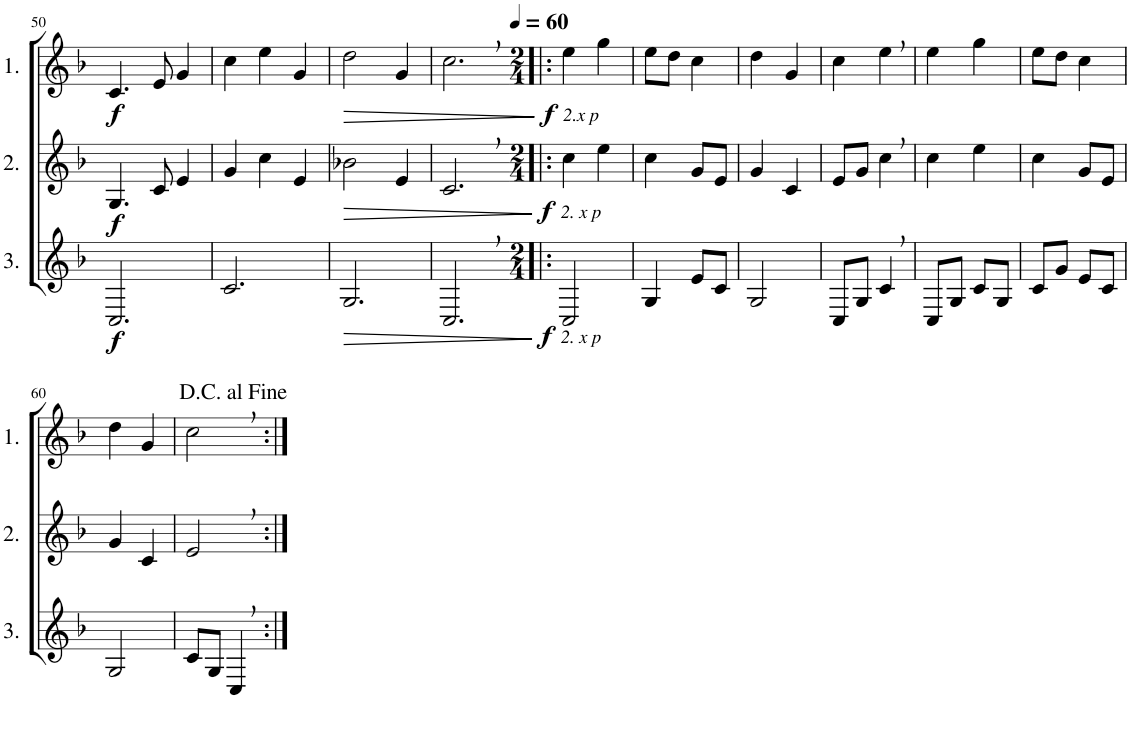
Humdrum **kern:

**kern	**dynam	**kern	**dynam	**kern	**dynam
*part3	*part3	*part2	*part2	*part1	*part1
*staff3	*staff3	*staff2	*staff2	*staff1	*staff1
*I"3.	*	*I"2.	*	*I"1.	*
!!LO:PB:g=z
*clefG2	*	*clefG2	*	*clefG2	*
*Trd4c7	*	*Trd4c7	*	*Trd4c7	*
*k[b-]	*	*k[b-]	*	*k[b-]	*
*M3/4	*	*M3/4	*	*M3/4	*
=50	=50	=50	=50	=50	=50
!	!LO:DY:b	!	!LO:DY:b	!	!LO:DY:b
2.C/	f	4.G/	f	4.c/	f
.	.	8c/	.	8e/	.
.	.	4e/	.	4g/	.
=51	=51	=51	=51	=51	=51
2.c/	.	4g/	.	4cc\	.
.	.	4cc\	.	4ee\	.
.	.	4e/	.	4g/	.
=52	=52	=52	=52	=52	=52
!	!LO:HP:b	!	!LO:HP:b	!	!LO:HP:b
2.G/	>	2b-X\	>	2dd\	>
.	.	4e/	.	4g/	.
=53	=53	=53	=53	=53	=53
2.C,/	.	2.c,/	.	2.cc,\	.
.	]	.	]	.	]
=54!|:	=54!|:	=54!|:	=54!|:	=54!|:	=54!|:
*M2/4	*	*M2/4	*	*M2/4	*
*	*	*	*	*MM60	*
!	!LO:DY:b	!	!	!	!
!	!LO:DY:n=1:b	!	!LO:DY:b	!	!
!	!	!	!LO:DY:n=1:b	!	!LO:DY:b
!	!	!	!	!	!LO:DY:n=1:b
2C/	f other-dynamics	4cc\	f other-dynamics	4ee\	f other-dynamics
.	.	4ee\	.	4gg\	.
=55	=55	=55	=55	=55	=55
4G/	.	4cc\	.	8ee\L	.
.	.	.	.	8dd\J	.
8e/L	.	8g/L	.	4cc\	.
8c/J	.	8e/J	.	.	.
=56	=56	=56	=56	=56	=56
2G/	.	4g/	.	4dd\	.
.	.	4c/	.	4g/	.
=57	=57	=57	=57	=57	=57
8C/L	.	8e/L	.	4cc\	.
8G/J	.	8g/J	.	.	.
4c,/	.	4cc,\	.	4ee,\	.
=58	=58	=58	=58	=58	=58
8C/L	.	4cc\	.	4ee\	.
8G/J	.	.	.	.	.
8c/L	.	4ee\	.	4gg\	.
8G/J	.	.	.	.	.
=59	=59	=59	=59	=59	=59
8c/L	.	4cc\	.	8ee\L	.
8g/J	.	.	.	8dd\J	.
8e/L	.	8g/L	.	4cc\	.
8c/J	.	8e/J	.	.	.
!!LO:LB:g=z
=60	=60	=60	=60	=60	=60
2G/	.	4g/	.	4dd\	.
.	.	4c/	.	4g/	.
=61	=61	=61	=61	=61	=61
8c/L	.	2e,/	.	2cc,\	.
8G/J	.	.	.	.	.
4C,/	.	.	.	.	.
=:|!	=:|!	=:|!	=:|!	=:|!	=:|!
*-	*-	*-	*-	*-	*-
